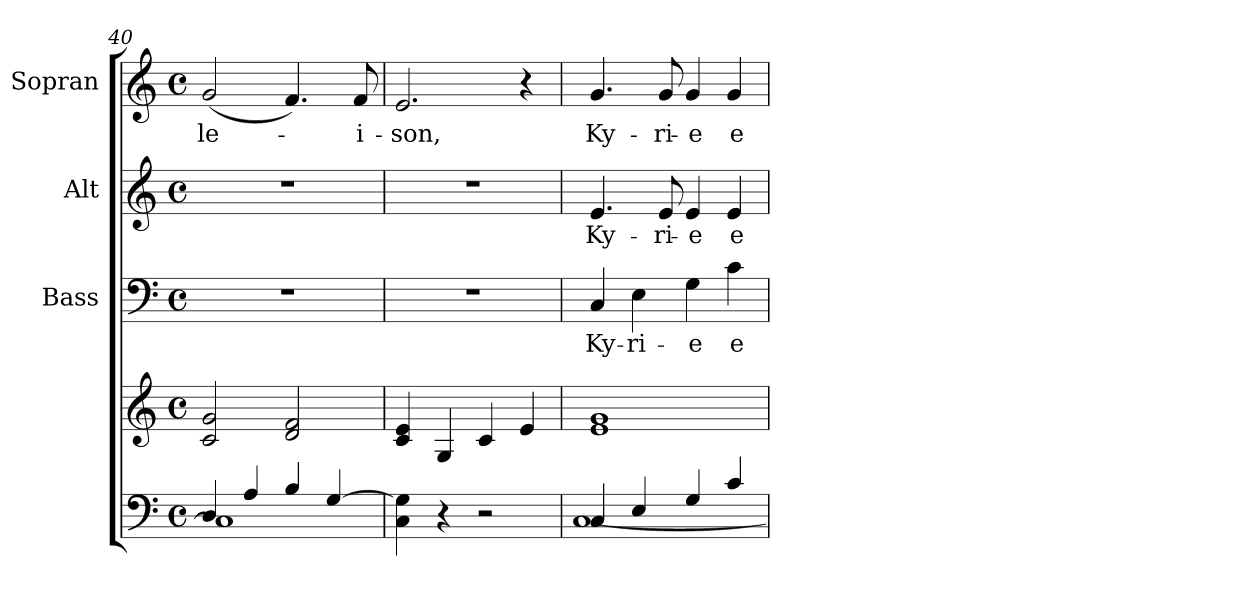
**kern	**kern	**kern	**text	**kern	**text	**kern	**text
*part4	*part4	*part3	*part3	*part2	*part2	*part1	*part1
*staff5	*staff4	*staff3	*staff3	*staff2	*staff2	*staff1	*staff1
*	*	*I"Bass	*	*I"Alt	*	*I"Sopran	*
*	*	*I'B.	*	*I'A	*	*I'S	*
!!LO:LB:g=z
*clefF4	*clefG2	*clefF4	*	*clefG2	*	*clefG2	*
*k[]	*k[]	*k[]	*	*k[]	*	*k[]	*
*C:	*C:	*C:	*	*C:	*	*C:	*
*M4/4	*M4/4	*M4/4	*	*M4/4	*	*M4/4	*
*met(c)	*met(c)	*met(c)	*	*met(c)	*	*met(c)	*
=40	=40	=40	=40	=40	=40	=40	=40
*^	*	*	*	*	*	*	*
!	!	!	!	!	!	!	!	!LO:LY:b
4D/	1C]	2c/ 2g/	1r	.	1r	.	(<2g/	-le-
4A/	.	.	.	.	.	.	.	.
4B/	.	2d/ 2f/	.	.	.	.	4.f/)	.
[>4G/	.	.	.	.	.	.	.	.
!	!	!	!	!	!	!	!	!LO:LY:b
.	.	.	.	.	.	.	8f/	-i-
*v	*v	*	*	*	*	*	*	*
=41	=41	=41	=41	=41	=41	=41	=41
!	!	!	!	!	!	!	!LO:LY:b
4C\ 4G\]	4c/ 4e/	1r	.	1r	.	2.e/	-son,
4r	4G/	.	.	.	.	.	.
2r	4c/	.	.	.	.	.	.
.	4e/	.	.	.	.	4r	.
=42	=42	=42	=42	=42	=42	=42	=42
*^	*	*	*	*	*	*	*
!	!	!	!	!LO:LY:b	!	!LO:LY:b	!	!LO:LY:b
4C/	[<1C	1e 1g	4C/	Ky-	4.e/	Ky-	4.g/	Ky-
!	!	!	!	!LO:LY:b	!	!	!	!
4E/	.	.	4E\	-ri-	.	.	.	.
!	!	!	!	!	!	!LO:LY:b	!	!LO:LY:b
.	.	.	.	.	8e/	-ri-	8g/	-ri-
!	!	!	!	!LO:LY:b	!	!LO:LY:b	!	!LO:LY:b
4G/	.	.	4G\	-e	4e/	-e	4g/	-e
!	!	!	!	!LO:LY:b	!	!LO:LY:b	!	!LO:LY:b
4c/	.	.	4c\	e-	4e/	e-	4g/	e-
*v	*v	*	*	*	*	*	*	*
=	=	=	=	=	=	=	=
*-	*-	*-	*-	*-	*-	*-	*-
